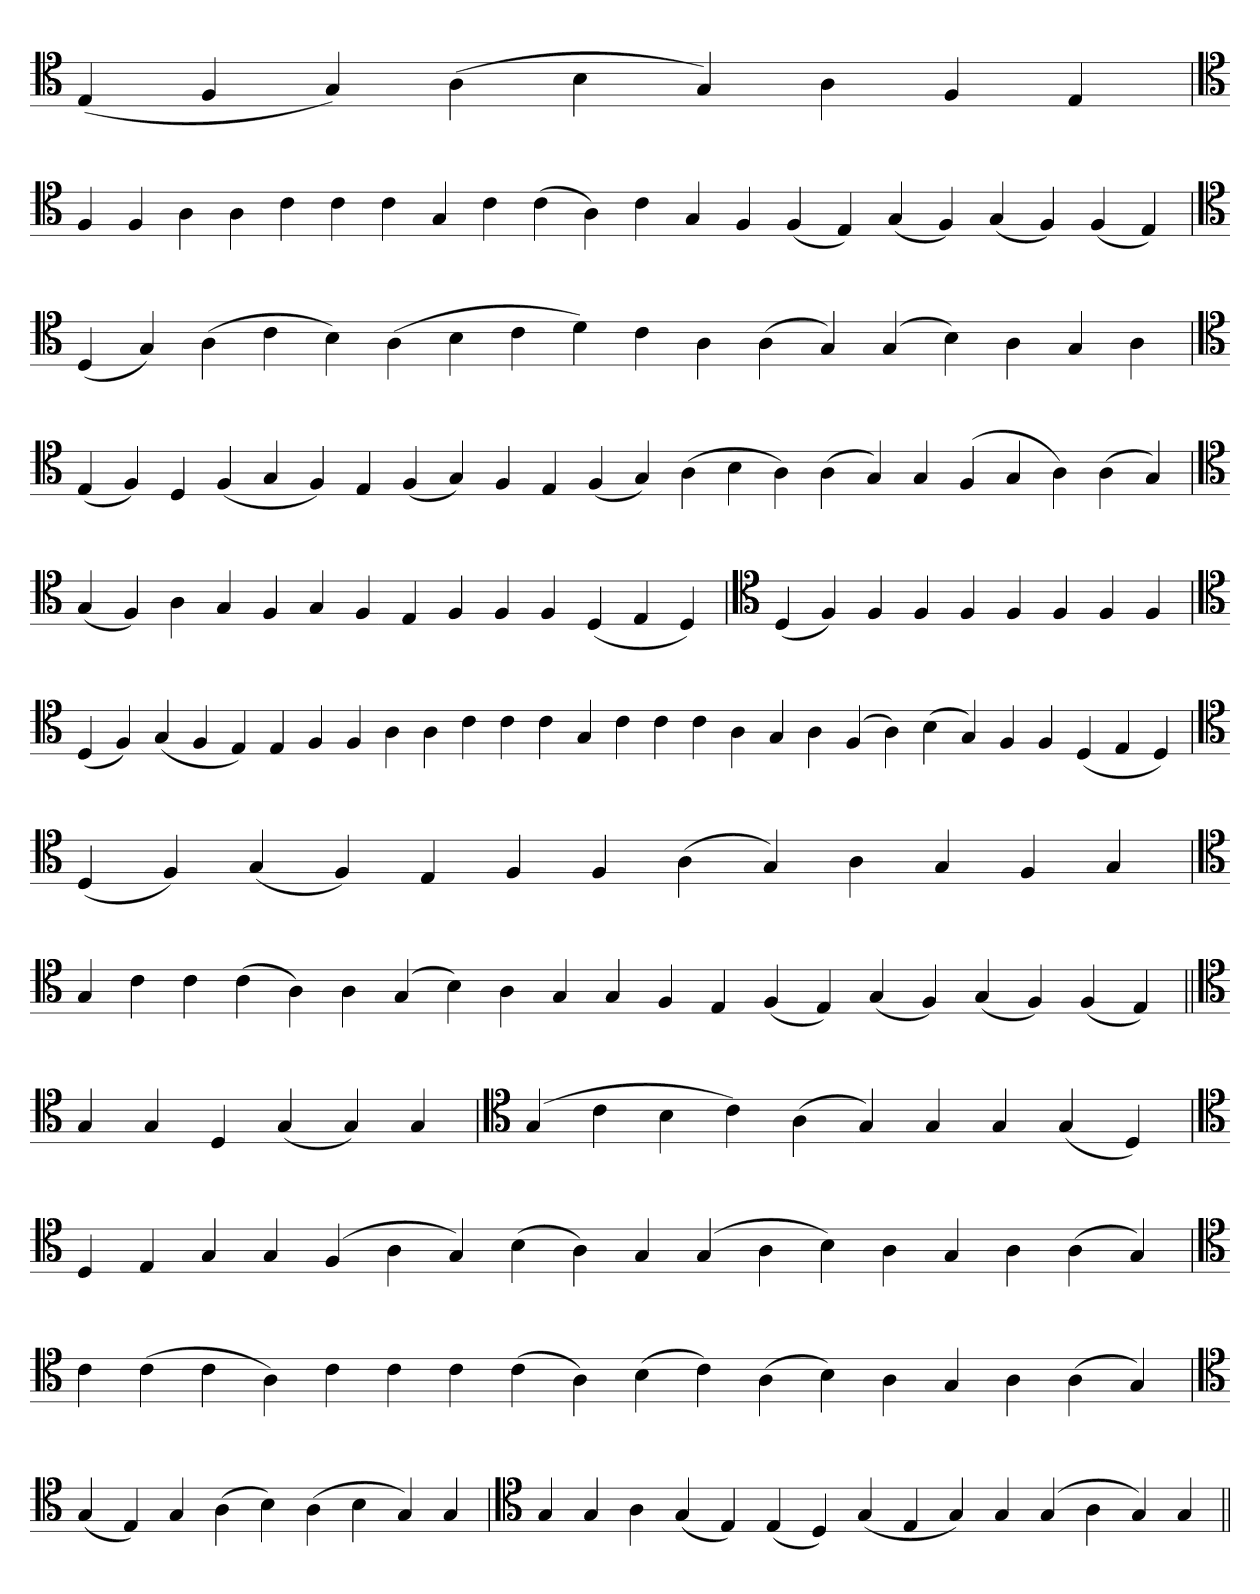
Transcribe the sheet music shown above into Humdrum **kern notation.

**kern
*part1
*staff1
*clefC4
=
(4E
4F
4G)
(4A
4B
4G)
4A
4F
4E
=`
*clefC4
4F
4F
4A
4A
4c
4c
4c
4G
4c
(4c
4A)
4c
4G
4F
(4F
4E)
(4G
4F)
(4G
4F)
(4F
4E)
='
*clefC4
(4D
4G)
(4A
4c
4B)
(4A
4B
4c
4d)
4c
4A
(4A
4G)
(4G
4B)
4A
4G
4A
='
*clefC4
(4E
4F)
4D
(4F
4G
4F)
4E
(4F
4G)
4F
4E
(4F
4G)
(4A
4B
4A)
(4A
4G)
4G
(4F
4G
4A)
(4A
4G)
=`
*clefC4
(4G
4F)
4A
4G
4F
4G
4F
4E
4F
4F
4F
(4D
4E
4D)
=
*clefC4
(4D
4F)
4F
4F
4F
4F
4F
4F
4F
=`
*clefC4
(4D
4F)
(4G
4F
4E)
4E
4F
4F
4A
4A
4c
4c
4c
4G
4c
4c
4c
4A
4G
4A
(4F
4A)
(4B
4G)
4F
4F
(4D
4E
4D)
='
*clefC4
(4D
4F)
(4G
4F)
4E
4F
4F
(4A
4G)
4A
4G
4F
4G
=`
*clefC4
4G
4c
4c
(4c
4A)
4A
(4G
4B)
4A
4G
4G
4F
4E
(4F
4E)
(4G
4F)
(4G
4F)
(4F
4E)
=||
*clefC4
4G
4G
4D
(4G
4G)
4G
=`
*clefC4
(4G
4c
4B
4c)
(4A
4G)
4G
4G
(4G
4D)
=`
*clefC4
4D
4E
4G
4G
(4F
4A
4G)
(4B
4A)
4G
(4G
4A
4B)
4A
4G
4A
(4A
4G)
=
*clefC4
4c
(4c
4c
4A)
4c
4c
4c
(4c
4A)
(4B
4c)
(4A
4B)
4A
4G
4A
(4A
4G)
=`
*clefC4
(4G
4E)
4G
(4A
4B)
(4A
4B
4G)
4G
='
*clefC4
4G
4G
4A
(4G
4E)
(4E
4D)
(4G
4E
4G)
4G
(4G
4A
4G)
4G
=||
*-
